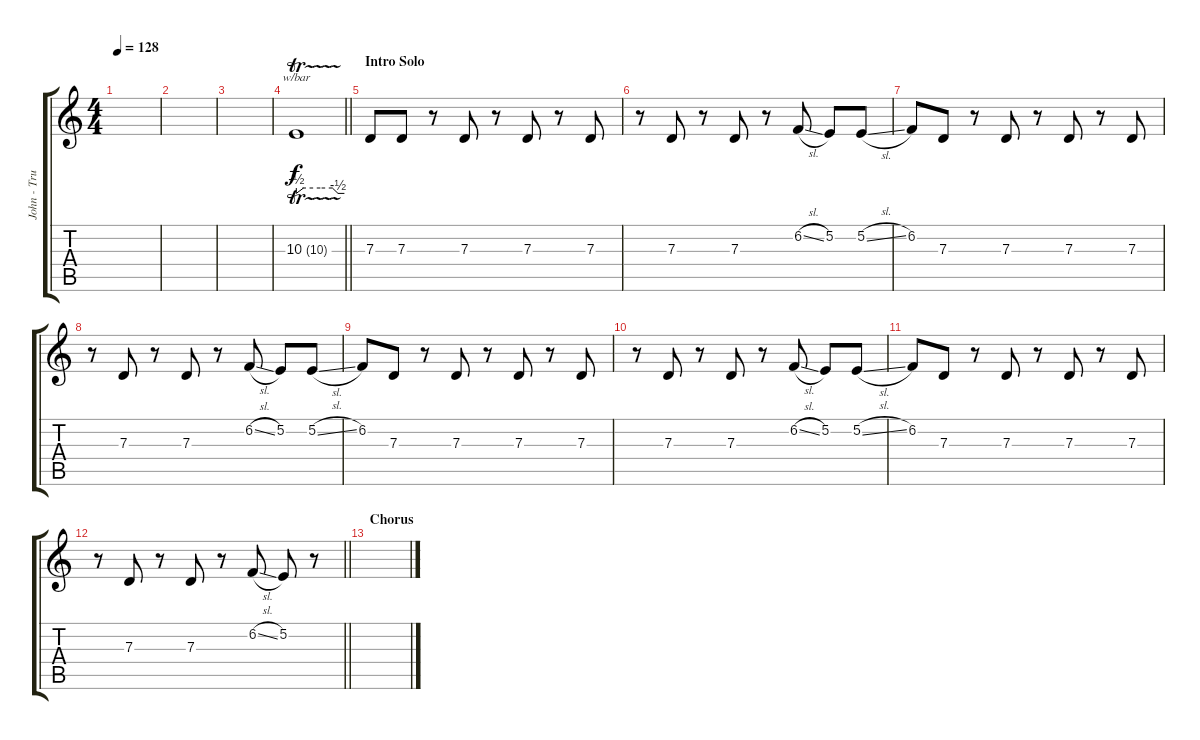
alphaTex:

\track ("John - Trumpet" "John - Tru") {instrument trumpet}
\staff {score tabs}
\tuning (E4 B3 G3 D3 A2 E2) {hide}
\ts (4 4)
\tempo 128
\clef g2
\ks c
|
|
|
\barLineRight lightlight
10.3{tr (10 64)}.1{tbe (custom default 0 -2 9 0 30 0 45 0 52 -2 60 -2)} |
\section ("" "Intro Solo")
7.3.8{dy f} 7.3.8 r.8 7.3.8 r.8 7.3.8 r.8 7.3.8 |
r.8 7.3.8 r.8 7.3.8 r.8 6.2{sl}.8 5.2.8 5.2{sl}.8 |
6.2.8 7.3.8 r.8 7.3.8 r.8 7.3.8 r.8 7.3.8 |
r.8 7.3.8 r.8 7.3.8 r.8 6.2{sl}.8 5.2.8 5.2{sl}.8 |
6.2.8 7.3.8 r.8 7.3.8 r.8 7.3.8 r.8 7.3.8 |
r.8 7.3.8 r.8 7.3.8 r.8 6.2{sl}.8 5.2.8 5.2{sl}.8 |
6.2.8 7.3.8 r.8 7.3.8 r.8 7.3.8 r.8 7.3.8 |
\barLineRight lightlight
r.8 7.3.8 r.8 7.3.8 r.8 6.2{sl}.8 5.2.8 r.8 |
\section ("" "Chorus")
